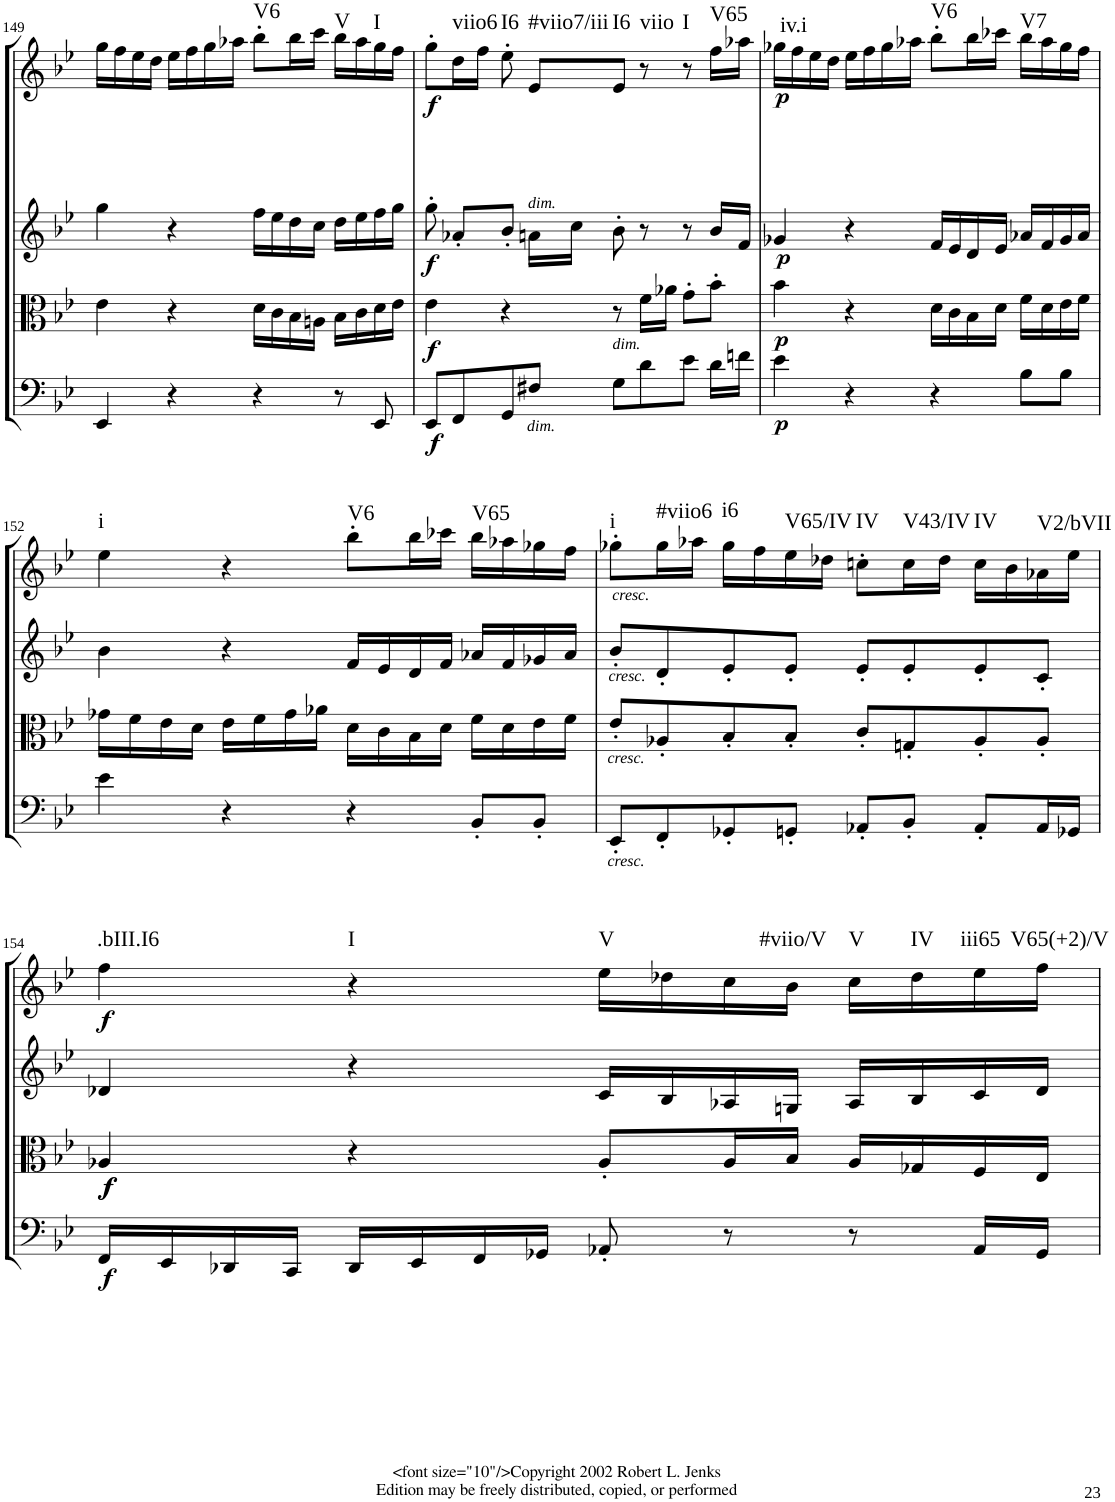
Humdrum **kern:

**kern	**dynam	**kern	**dynam	**kern	**dynam	**kern	**dynam	**harte
*part4	*part4	*part3	*part3	*part2	*part2	*part1	*part1	*part1
*staff4	*staff4	*staff3	*staff3	*staff2	*staff2	*staff1	*staff1	*
*I"Violoncello.	*	*I"Viola.	*	*I"Violino II.	*	*I"Violino I.	*	*
*I'Vc	*	*I'Vla	*	*I'Vln	*	*I'Vln	*	*
!!LO:PB:g=z
*clefF4	*	*clefC3	*	*clefG2	*	*clefG2	*	*
*k[b-e-]	*	*k[b-e-]	*	*k[b-e-]	*	*k[b-e-]	*	*
*B-:	*	*B-:	*	*B-:	*	*B-:	*	*
*M4/4	*	*M4/4	*	*M4/4	*	*M4/4	*	*
*met(c)	*	*met(c)	*	*met(c)	*	*met(c)	*	*
=149	=149	=149	=149	=149	=149	=149	=149	=149
4EE-/	.	4e-\	.	4gg\	.	16gg\LL	.	.
.	.	.	.	.	.	16ff\	.	.
.	.	.	.	.	.	16ee-\	.	.
.	.	.	.	.	.	16dd\JJ	.	.
4r	.	4r	.	4r	.	16ee-\LL	.	.
.	.	.	.	.	.	16ff\	.	.
.	.	.	.	.	.	16gg\	.	.
.	.	.	.	.	.	16aa-X\JJ	.	.
!	!	!	!	!	!	!	!	!LO:H:kt=V6
4r	.	16d\LL	.	16ff\LL	.	8bb-'\L	.	N
.	.	16c\	.	16ee-\	.	.	.	.
.	.	16B-\	.	16dd\	.	16bb-\L	.	.
.	.	16An\JJ	.	16cc\JJ	.	16ccc\JJ	.	.
!	!	!	!	!	!	!	!	!LO:H:kt=V
8r	.	16B-\LL	.	16dd\LL	.	16bb-\LL	.	N
.	.	16c\	.	16ee-\	.	16aa-\	.	.
!	!	!	!	!	!	!	!	!LO:H:kt=I
8EE-/	.	16d\	.	16ff\	.	16gg\	.	N
.	.	16e-\JJ	.	16gg\JJ	.	16ff\JJ	.	.
=150	=150	=150	=150	=150	=150	=150	=150	=150
!	!LO:DY:b	!	!LO:DY:b	!	!LO:DY:b	!	!LO:DY:b	!
8EE-/L	f	4e-\	f	8gg'\	f	8gg'\L	f	.
!	!	!	!	!	!	!	!	!LO:H:kt=viio6
8FF/	.	.	.	8a-X'/L	.	16dd\L	.	N
.	.	.	.	.	.	16ff\JJ	.	.
!	!	!	!	!	!	!	!	!LO:H:kt=I6
8GG/	.	4r	.	8b-'/J	.	8ee-'\	.	N
!	!	!	!	!	!	!LO:TX:b:i:t=dim.	!	!
!LO:TX:b:i:t=dim.	!	!	!	!	!	!	!	!LO:H:kt=#viio7/iii
8F#X/J	.	.	.	16an\LL	.	8e-/L	.	N
.	.	.	.	16cc\JJ	.	.	.	.
!	!	!LO:TX:b:i:t=dim.	!	!	!	!	!	!LO:H:kt=I6
8G\L	.	8r	.	8b-'\	.	8e-/J	.	N
!	!	!	!	!	!	!	!	!LO:H:kt=viio
8d\	.	16f\LL	.	8r	.	8r	.	N
.	.	16a-X\JJ	.	.	.	.	.	.
!	!	!	!	!	!	!	!	!LO:H:kt=I
8e-\J	.	8g'\L	.	8r	.	8r	.	N
!	!	!	!	!	!	!	!	!LO:H:kt=V65
16d\LL	.	8b-'\J	.	16b-/LL	.	16ff\LL	.	N
16fn\JJ	.	.	.	16f/JJ	.	16aa-X\JJ	.	.
=151	=151	=151	=151	=151	=151	=151	=151	=151
!	!LO:DY:b	!	!LO:DY:b	!	!LO:DY:b	!	!LO:DY:b	!LO:H:kt=iv.i
4e-\	p	4b-\	p	4g-X/	p	16gg-X\LL	p	N
.	.	.	.	.	.	16ff\	.	.
.	.	.	.	.	.	16ee-\	.	.
.	.	.	.	.	.	16dd\JJ	.	.
4r	.	4r	.	4r	.	16ee-\LL	.	.
.	.	.	.	.	.	16ff\	.	.
.	.	.	.	.	.	16gg-\	.	.
.	.	.	.	.	.	16aa-X\JJ	.	.
!	!	!	!	!	!	!	!	!LO:H:kt=V6
4r	.	16d\LL	.	16f/LL	.	8bb-'\L	.	N
.	.	16c\	.	16e-/	.	.	.	.
.	.	16B-\	.	16d/	.	16bb-\L	.	.
.	.	16d\JJ	.	16e-/JJ	.	16ccc-X\JJ	.	.
!	!	!	!	!	!	!	!	!LO:H:kt=V7
8B-\L	.	16f\LL	.	16a-X/LL	.	16bb-\LL	.	N
.	.	16d\	.	16f/	.	16aa-\	.	.
8B-\J	.	16e-\	.	16g-/	.	16gg-\	.	.
.	.	16f\JJ	.	16a-/JJ	.	16ff\JJ	.	.
!!LO:LB:g=z
=152	=152	=152	=152	=152	=152	=152	=152	=152
!	!	!	!	!	!	!	!	!LO:H:kt=i
4e-\	.	16g-X\LL	.	4b-\	.	4ee-\	.	N
.	.	16f\	.	.	.	.	.	.
.	.	16e-\	.	.	.	.	.	.
.	.	16d\JJ	.	.	.	.	.	.
4r	.	16e-\LL	.	4r	.	4r	.	.
.	.	16f\	.	.	.	.	.	.
.	.	16g-\	.	.	.	.	.	.
.	.	16a-X\JJ	.	.	.	.	.	.
!	!	!	!	!	!	!	!	!LO:H:kt=V6
4r	.	16d\LL	.	16f/LL	.	8bb-'\L	.	N
.	.	16c\	.	16e-/	.	.	.	.
.	.	16B-\	.	16d/	.	16bb-\L	.	.
.	.	16d\JJ	.	16f/JJ	.	16ccc-X\JJ	.	.
!	!	!	!	!	!	!	!	!LO:H:kt=V65
8BB-'/L	.	16f\LL	.	16a-X/LL	.	16bb-\LL	.	N
.	.	16d\	.	16f/	.	16aa-X\	.	.
8BB-'/J	.	16e-\	.	16g-X/	.	16gg-X\	.	.
.	.	16f\JJ	.	16a-/JJ	.	16ff\JJ	.	.
=153	=153	=153	=153	=153	=153	=153	=153	=153
!	!	!	!	!	!	!LO:TX:b:i:t=cresc.	!	!
!	!	!	!	!LO:TX:b:i:t=cresc.	!	!	!	!
!	!	!LO:TX:b:i:t=cresc.	!	!	!	!	!	!
!LO:TX:b:i:t=cresc.	!	!	!	!	!	!	!	!LO:H:kt=i
8EE-'/L	.	8e-'/L	.	8b-'/L	.	8gg-X'\L	.	N
!	!	!	!	!	!	!	!	!LO:H:kt=#viio6
8FF'/	.	8A-X'/	.	8d'/	.	16gg-\L	.	N
.	.	.	.	.	.	16aa-X\JJ	.	.
!	!	!	!	!	!	!	!	!LO:H:kt=i6
8GG-X'/	.	8B-'/	.	8e-'/	.	16gg-\LL	.	N
.	.	.	.	.	.	16ff\	.	.
!	!	!	!	!	!	!	!	!LO:H:kt=V65/IV
8GGn'/J	.	8B-'/J	.	8e-'/J	.	16ee-\	.	N
.	.	.	.	.	.	16dd-X\JJ	.	.
!	!	!	!	!	!	!	!	!LO:H:kt=IV
8AA-X'/L	.	8c'/L	.	8e-'/L	.	8ccn'\L	.	N
!	!	!	!	!	!	!	!	!LO:H:kt=V43/IV
8BB-'/J	.	8Gn'/	.	8e-'/	.	16cc\L	.	N
.	.	.	.	.	.	16dd-\JJ	.	.
!	!	!	!	!	!	!	!	!LO:H:kt=IV
8AA-'/L	.	8A-'/	.	8e-'/	.	16cc\LL	.	N
.	.	.	.	.	.	16b-\	.	.
16AA-/L	.	8A-'/J	.	8c'/J	.	16a-X\	.	.
!	!	!	!	!	!	!	!	!LO:H:kt=V2/bVII
16GG-X/JJ	.	.	.	.	.	16ee-\JJ	.	N
!!LO:LB:g=z
=154	=154	=154	=154	=154	=154	=154	=154	=154
!	!LO:DY:b	!	!LO:DY:b	!	!	!	!	!
!	!	!	!LO:DY:n=1:b	!	!	!	!LO:DY:b	!LO:H:kt=.bIII.I6
16FF/LL	f	4A-X/	f f	4d-X/	.	4ff\	f	N
16EE-/	.	.	.	.	.	.	.	.
16DD-X/	.	.	.	.	.	.	.	.
16CC/JJ	.	.	.	.	.	.	.	.
!	!	!	!	!	!	!	!	!LO:H:kt=I
16DD-/LL	.	4r	.	4r	.	4r	.	N
16EE-/	.	.	.	.	.	.	.	.
16FF/	.	.	.	.	.	.	.	.
16GG-X/JJ	.	.	.	.	.	.	.	.
!	!	!	!	!	!	!	!	!LO:H:kt=V
8AA-X'/	.	8A-'/L	.	16c/LL	.	16ee-\LL	.	N
.	.	.	.	16B-/	.	16dd-X\	.	.
8r	.	16A-/L	.	16A-X/	.	16cc\	.	.
!	!	!	!	!	!	!	!	!LO:H:kt=#viio/V
.	.	16B-/JJ	.	16Gn/JJ	.	16b-\JJ	.	N
!	!	!	!	!	!	!	!	!LO:H:kt=V
8r	.	16A-/LL	.	16A-/LL	.	16cc\LL	.	N
!	!	!	!	!	!	!	!	!LO:H:kt=IV
.	.	16G-X/	.	16B-/	.	16dd-\	.	N
!	!	!	!	!	!	!	!	!LO:H:kt=iii65
16AA-/LL	.	16F/	.	16c/	.	16ee-\	.	N
!	!	!	!	!	!	!	!	!LO:H:kt=V65(+2)/V
16GG-/JJ	.	16E-/JJ	.	16d-/JJ	.	16ff\JJ	.	N
=	=	=	=	=	=	=	=	=
*-	*-	*-	*-	*-	*-	*-	*-	*-
